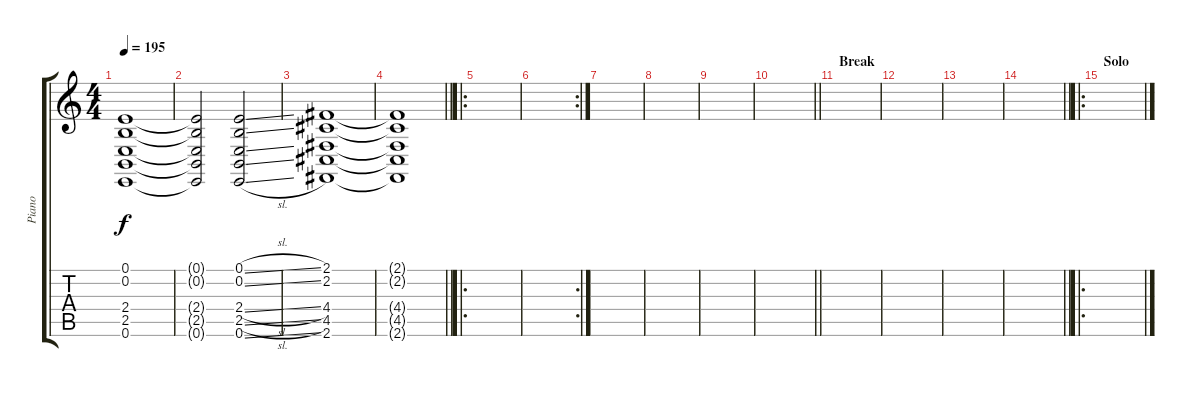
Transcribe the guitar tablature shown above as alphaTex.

\track ("Piano" "Piano") {instrument acousticgrandpiano}
\staff {score tabs}
\tuning (E4 B3 G3 D3 A2 E2) {hide}
\ts (4 4)
\tempo 195
\clef g2
\ks c
(0.1 0.2 2.4 2.5 0.6).1{dy f} |
(0.1{t} 0.2{t} 2.4{t} 2.5{t} 0.6{t}).2 (0.1{sl} 0.2{sl} 2.4{sl} 2.5{sl} 0.6{sl}).2 |
(2.1 2.2 4.4 4.5 2.6).1 |
\barLineRight lightlight
(2.1{t} 2.2{t} 4.4{t} 4.5{t} 2.6{t}).1 |
\ro
|
\rc 2
|
|
|
|
\barLineRight lightlight
|
\section ("" "Break")
|
|
|
\barLineRight lightlight
|
\ro
\section ("" "Solo")
